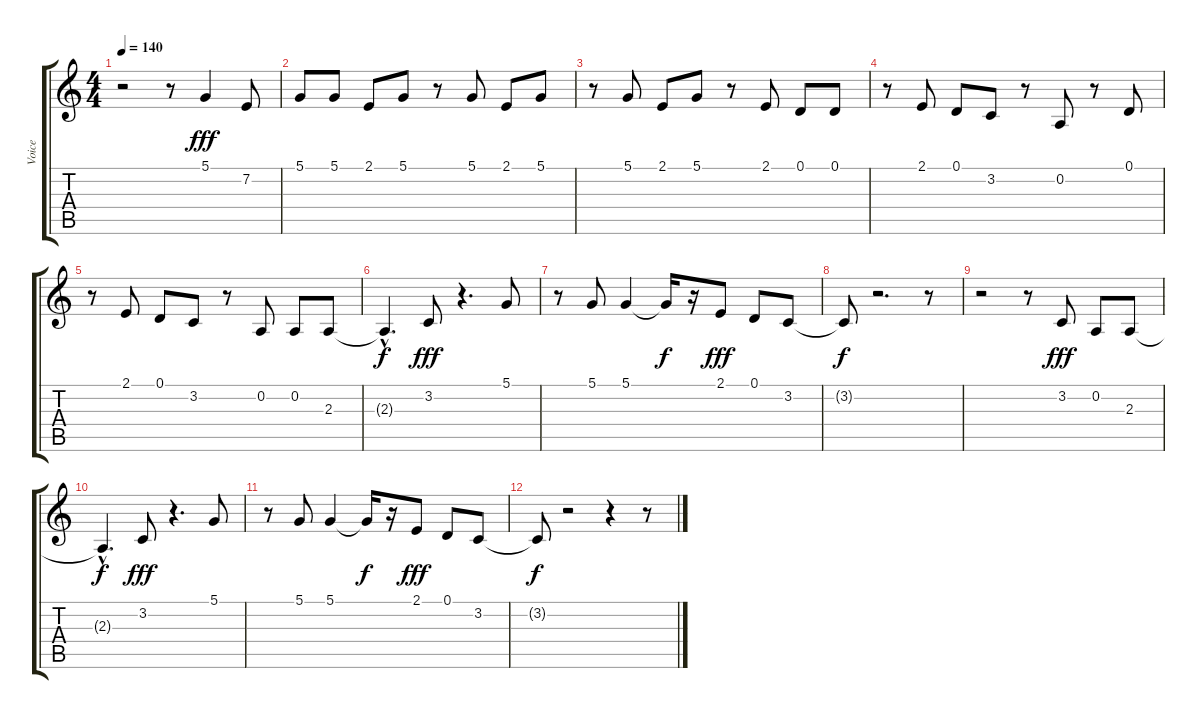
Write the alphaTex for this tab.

\track ("Voice" "Voice") {instrument tenorsax}
\staff {score tabs}
\tuning (D4 A3 G3 D3 A2 E2) {hide}
\ts (4 4)
\tempo 140
\clef g2
\ks c
r.2{dy f} r.8 5.1.4{dy fff} 7.2.8 |
5.1.8 5.1.8 2.1.8 5.1.8 r.8 5.1.8 2.1.8 5.1.8 |
r.8 5.1.8 2.1.8 5.1.8 r.8 2.1.8 0.1.8 0.1.8 |
r.8 2.1.8 0.1.8 3.2.8 r.8 0.2.8 r.8 0.1.8 |
r.8 2.1.8 0.1.8 3.2.8 r.8 0.2.8 0.2.8 2.3.8 |
2.3{hac t}.4{d dy f} 3.2.8{dy fff} r.4{d} 5.1.8 |
r.8 5.1.8 5.1.4 5.1{t}.16{dy f} r.16 2.1.8{dy fff} 0.1.8 3.2.8 |
3.2{t}.8{dy f} r.2{d} r.8 |
r.2 r.8 3.2.8{dy fff} 0.2.8 2.3.8 |
2.3{hac t}.4{d dy f} 3.2.8{dy fff} r.4{d} 5.1.8 |
r.8 5.1.8 5.1.4 5.1{t}.16{dy f} r.16 2.1.8{dy fff} 0.1.8 3.2.8 |
3.2{t}.8{dy f} r.2 r.4 r.8
